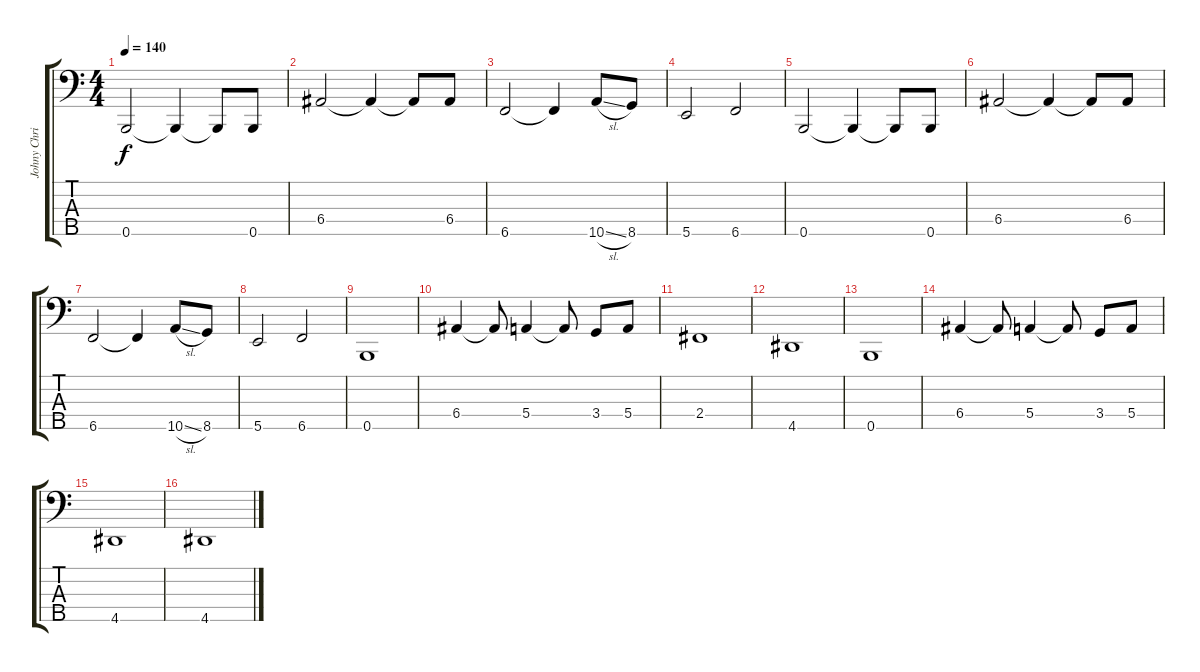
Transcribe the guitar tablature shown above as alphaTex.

\track ("Johny Christ" "Johny Chri") {instrument electricbasspick}
\staff {score tabs}
\tuning (G2 D2 A1 E1 B0) {hide}
\ts (4 4)
\tempo 140
\clef f4
\ks c
0.5.2{dy f instrument electricbasspick} 0.5{t}.4 0.5{t}.8 0.5.8 |
6.4.2 6.4{t}.4 6.4{t}.8 6.4.8 |
6.5.2 6.5{t}.4 10.5{sl}.8 8.5.8 |
5.5.2 6.5.2 |
0.5.2 0.5{t}.4 0.5{t}.8 0.5.8 |
6.4.2 6.4{t}.4 6.4{t}.8 6.4.8 |
6.5.2 6.5{t}.4 10.5{sl}.8 8.5.8 |
5.5.2 6.5.2 |
0.5.1 |
6.4.4 6.4{t}.8 5.4.4 5.4{t}.8 3.4.8 5.4.8 |
2.4.1 |
4.5.1 |
0.5.1 |
6.4.4 6.4{t}.8 5.4.4 5.4{t}.8 3.4.8 5.4.8 |
4.5.1 |
4.5.1
